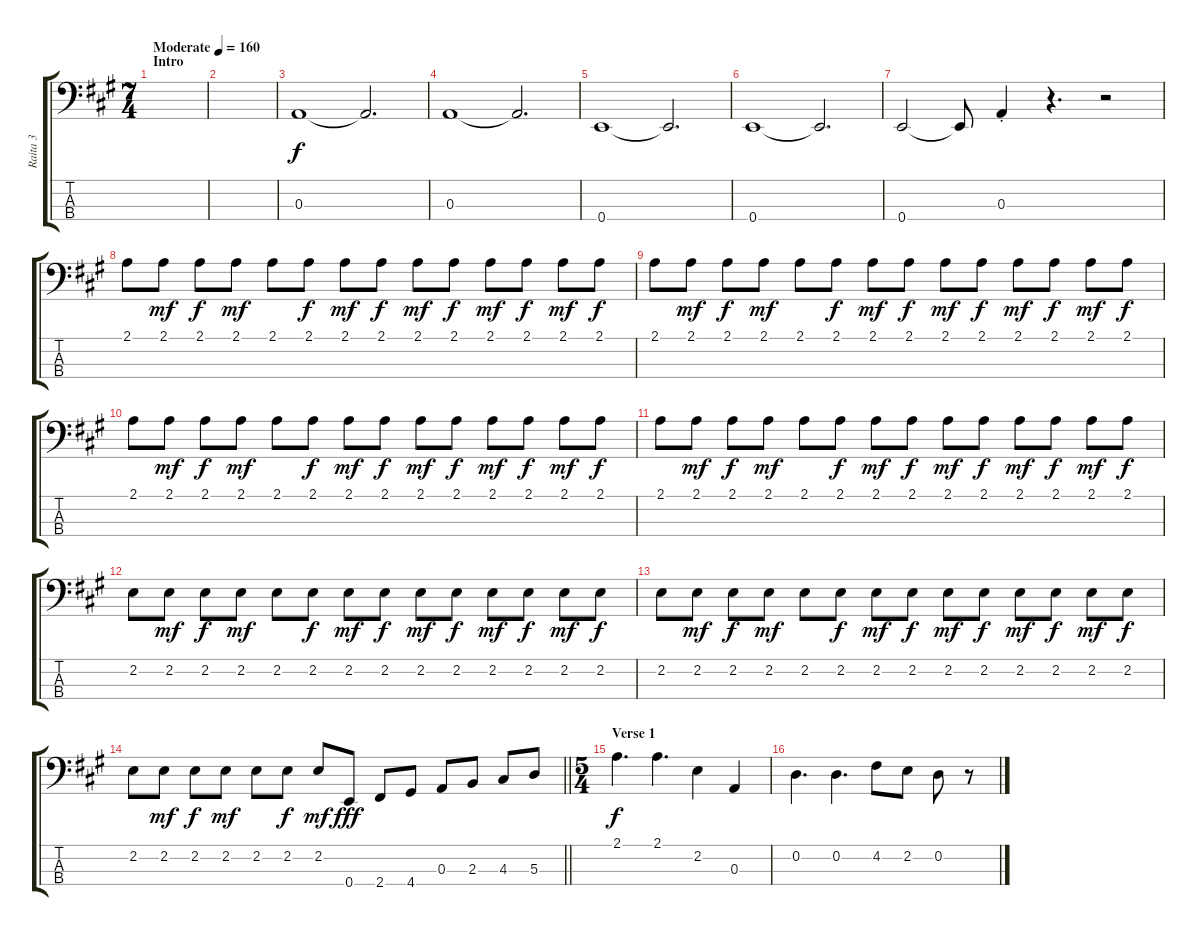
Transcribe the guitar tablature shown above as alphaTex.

\track ("Raita 3" "Raita 3") {instrument electricbassfinger}
\staff {score tabs}
\tuning (G2 D2 A1 E1) {hide}
\ts (7 4)
\section ("" "Intro")
\tempo (160 "Moderate")
\clef f4
\ks a
|
|
0.3.1 0.3{t}.2{d} |
0.3.1 0.3{t}.2{d} |
0.4.1 0.4{t}.2{d} |
0.4.1 0.4{t}.2{d} |
0.4.2 0.4{t}.8 0.3{st}.4 r.4{d} r.2 |
2.1.8 2.1.8{dy mf} 2.1.8{dy f} 2.1.8{dy mf} 2.1.8 2.1.8{dy f} 2.1.8{dy mf} 2.1.8{dy f} 2.1.8{dy mf} 2.1.8{dy f} 2.1.8{dy mf} 2.1.8{dy f} 2.1.8{dy mf} 2.1.8{dy f} |
2.1.8 2.1.8{dy mf} 2.1.8{dy f} 2.1.8{dy mf} 2.1.8 2.1.8{dy f} 2.1.8{dy mf} 2.1.8{dy f} 2.1.8{dy mf} 2.1.8{dy f} 2.1.8{dy mf} 2.1.8{dy f} 2.1.8{dy mf} 2.1.8{dy f} |
2.1.8 2.1.8{dy mf} 2.1.8{dy f} 2.1.8{dy mf} 2.1.8 2.1.8{dy f} 2.1.8{dy mf} 2.1.8{dy f} 2.1.8{dy mf} 2.1.8{dy f} 2.1.8{dy mf} 2.1.8{dy f} 2.1.8{dy mf} 2.1.8{dy f} |
2.1.8 2.1.8{dy mf} 2.1.8{dy f} 2.1.8{dy mf} 2.1.8 2.1.8{dy f} 2.1.8{dy mf} 2.1.8{dy f} 2.1.8{dy mf} 2.1.8{dy f} 2.1.8{dy mf} 2.1.8{dy f} 2.1.8{dy mf} 2.1.8{dy f} |
2.2.8 2.2.8{dy mf} 2.2.8{dy f} 2.2.8{dy mf} 2.2.8 2.2.8{dy f} 2.2.8{dy mf} 2.2.8{dy f} 2.2.8{dy mf} 2.2.8{dy f} 2.2.8{dy mf} 2.2.8{dy f} 2.2.8{dy mf} 2.2.8{dy f} |
2.2.8 2.2.8{dy mf} 2.2.8{dy f} 2.2.8{dy mf} 2.2.8 2.2.8{dy f} 2.2.8{dy mf} 2.2.8{dy f} 2.2.8{dy mf} 2.2.8{dy f} 2.2.8{dy mf} 2.2.8{dy f} 2.2.8{dy mf} 2.2.8{dy f} |
\barLineRight lightlight
2.2.8 2.2.8{dy mf} 2.2.8{dy f} 2.2.8{dy mf} 2.2.8 2.2.8{dy f} 2.2.8{dy mf} 0.4.8{dy fff} 2.4.8 4.4.8 0.3.8 2.3.8 4.3.8 5.3.8 |
\ts (5 4)
\section ("" "Verse 1")
2.1.4{d dy f} 2.1.4{d} 2.2.4 0.3.4 |
0.2.4{d} 0.2.4{d} 4.2.8 2.2.8 0.2.8 r.8
